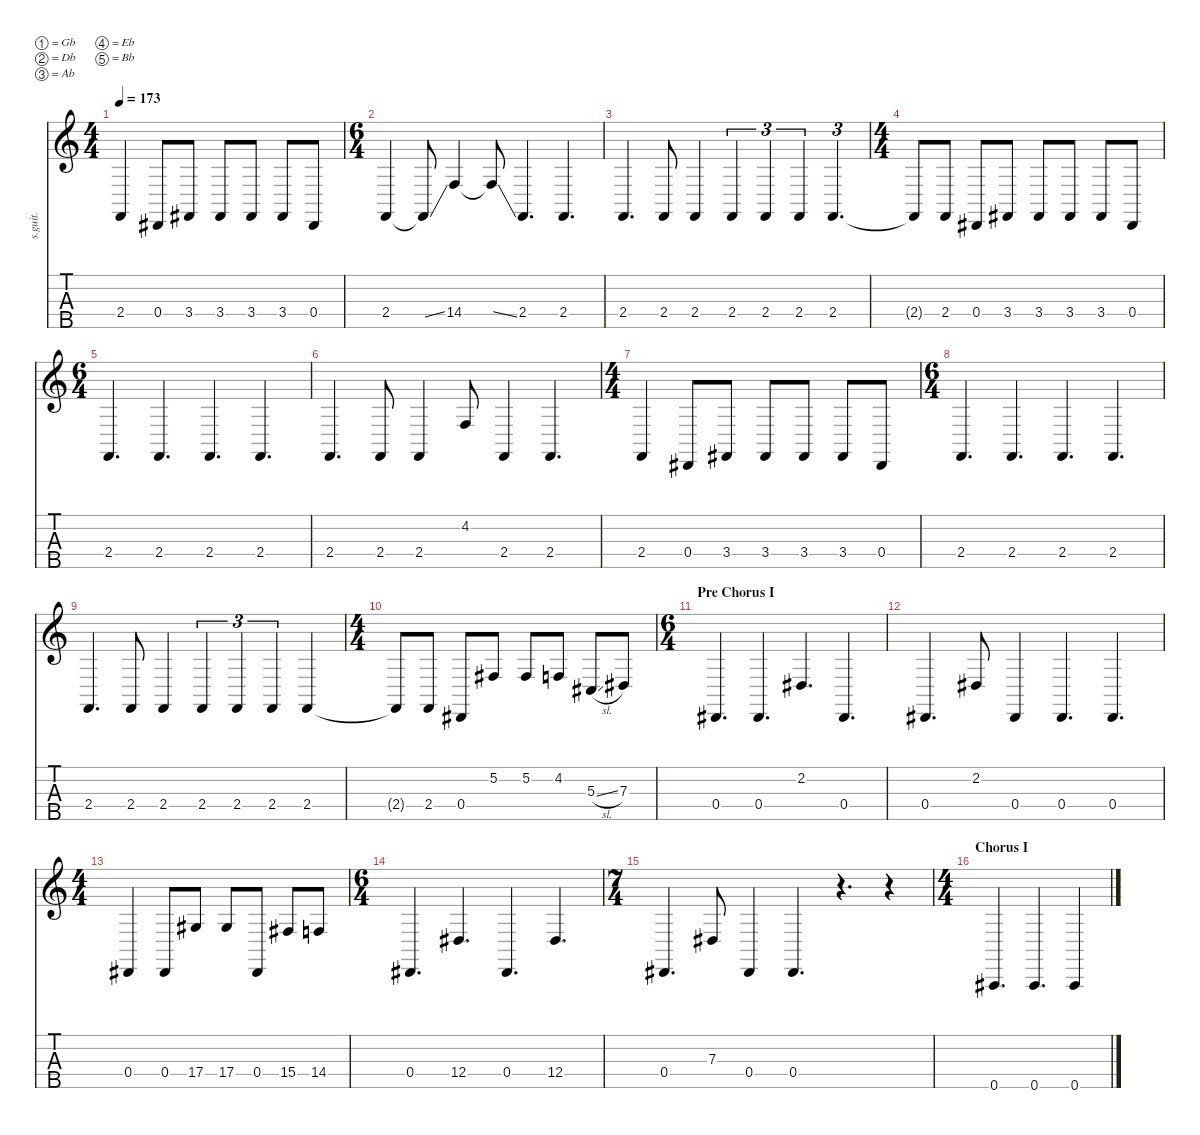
\defaultSystemsLayout 4
\hideDynamics
\bracketExtendMode nobrackets
\track ("III" "s.guit.") {instrument electricbasspick}
\staff {score tabs}
\tuning (Gb2 Db2 Ab1 Eb1 Bb0)
\ts (4 4)
\beaming (8 2 2 2 2)
\tempo 173
\clef g2
\ks c
2.4.4{lyrics (0 "") lyrics (1 "") lyrics (2 "") lyrics (3 "") lyrics (4 "") dy mf} 0.4{acc #}.8{lyrics (0 "") lyrics (1 "") lyrics (2 "") lyrics (3 "") lyrics (4 "")} 3.4{acc #}.8{lyrics (0 "") lyrics (1 "") lyrics (2 "") lyrics (3 "") lyrics (4 "")} 3.4{acc #}.8{lyrics (0 "") lyrics (1 "") lyrics (2 "") lyrics (3 "") lyrics (4 "")} 3.4{acc #}.8{lyrics (0 "") lyrics (1 "") lyrics (2 "") lyrics (3 "") lyrics (4 "")} 3.4{acc #}.8{lyrics (0 "") lyrics (1 "") lyrics (2 "") lyrics (3 "") lyrics (4 "")} 0.4{acc #}.8{lyrics (0 "") lyrics (1 "") lyrics (2 "") lyrics (3 "") lyrics (4 "")} |
\ts (6 4)
\beaming (8 2 2 2 2)
2.4.4{lyrics (0 "") lyrics (1 "") lyrics (2 "") lyrics (3 "") lyrics (4 "")} 2.4{ss t}.8{lyrics (0 "") lyrics (1 "") lyrics (2 "") lyrics (3 "") lyrics (4 "")} 14.4.4{lyrics (0 "") lyrics (1 "") lyrics (2 "") lyrics (3 "") lyrics (4 "")} 14.4{ss t}.8{lyrics (0 "") lyrics (1 "") lyrics (2 "") lyrics (3 "") lyrics (4 "")} 2.4.4{d lyrics (0 "") lyrics (1 "") lyrics (2 "") lyrics (3 "") lyrics (4 "")} 2.4.4{d lyrics (0 "") lyrics (1 "") lyrics (2 "") lyrics (3 "") lyrics (4 "")} |
2.4.4{d lyrics (0 "") lyrics (1 "") lyrics (2 "") lyrics (3 "") lyrics (4 "")} 2.4.8{lyrics (0 "") lyrics (1 "") lyrics (2 "") lyrics (3 "") lyrics (4 "")} 2.4.4{lyrics (0 "") lyrics (1 "") lyrics (2 "") lyrics (3 "") lyrics (4 "")} 2.4.4{tu (3 2) lyrics (0 "") lyrics (1 "") lyrics (2 "") lyrics (3 "") lyrics (4 "")} 2.4.4{tu (3 2) lyrics (0 "") lyrics (1 "") lyrics (2 "") lyrics (3 "") lyrics (4 "")} 2.4.4{tu (3 2) lyrics (0 "") lyrics (1 "") lyrics (2 "") lyrics (3 "") lyrics (4 "")} 2.4.4{d tu (3 2) lyrics (0 "") lyrics (1 "") lyrics (2 "") lyrics (3 "") lyrics (4 "")} |
\ts (4 4)
\beaming (8 2 2 2 2)
2.4{t}.8{lyrics (0 "") lyrics (1 "") lyrics (2 "") lyrics (3 "") lyrics (4 "")} 2.4.8{lyrics (0 "") lyrics (1 "") lyrics (2 "") lyrics (3 "") lyrics (4 "")} 0.4{acc #}.8{lyrics (0 "") lyrics (1 "") lyrics (2 "") lyrics (3 "") lyrics (4 "")} 3.4{acc #}.8{lyrics (0 "") lyrics (1 "") lyrics (2 "") lyrics (3 "") lyrics (4 "")} 3.4{acc #}.8{lyrics (0 "") lyrics (1 "") lyrics (2 "") lyrics (3 "") lyrics (4 "")} 3.4{acc #}.8{lyrics (0 "") lyrics (1 "") lyrics (2 "") lyrics (3 "") lyrics (4 "")} 3.4{acc #}.8{lyrics (0 "") lyrics (1 "") lyrics (2 "") lyrics (3 "") lyrics (4 "")} 0.4{acc #}.8{lyrics (0 "") lyrics (1 "") lyrics (2 "") lyrics (3 "") lyrics (4 "")} |
\ts (6 4)
\beaming (8 2 2 2 2)
2.4.4{d lyrics (0 "") lyrics (1 "") lyrics (2 "") lyrics (3 "") lyrics (4 "")} 2.4.4{d lyrics (0 "") lyrics (1 "") lyrics (2 "") lyrics (3 "") lyrics (4 "")} 2.4.4{d lyrics (0 "") lyrics (1 "") lyrics (2 "") lyrics (3 "") lyrics (4 "")} 2.4.4{d lyrics (0 "") lyrics (1 "") lyrics (2 "") lyrics (3 "") lyrics (4 "")} |
2.4.4{d lyrics (0 "") lyrics (1 "") lyrics (2 "") lyrics (3 "") lyrics (4 "")} 2.4.8{lyrics (0 "") lyrics (1 "") lyrics (2 "") lyrics (3 "") lyrics (4 "")} 2.4.4{lyrics (0 "") lyrics (1 "") lyrics (2 "") lyrics (3 "") lyrics (4 "")} 4.2.8{lyrics (0 "") lyrics (1 "") lyrics (2 "") lyrics (3 "") lyrics (4 "")} 2.4.4{lyrics (0 "") lyrics (1 "") lyrics (2 "") lyrics (3 "") lyrics (4 "")} 2.4.4{d lyrics (0 "") lyrics (1 "") lyrics (2 "") lyrics (3 "") lyrics (4 "")} |
\ts (4 4)
\beaming (8 2 2 2 2)
2.4.4{lyrics (0 "") lyrics (1 "") lyrics (2 "") lyrics (3 "") lyrics (4 "")} 0.4{acc #}.8{lyrics (0 "") lyrics (1 "") lyrics (2 "") lyrics (3 "") lyrics (4 "")} 3.4{acc #}.8{lyrics (0 "") lyrics (1 "") lyrics (2 "") lyrics (3 "") lyrics (4 "")} 3.4{acc #}.8{lyrics (0 "") lyrics (1 "") lyrics (2 "") lyrics (3 "") lyrics (4 "")} 3.4{acc #}.8{lyrics (0 "") lyrics (1 "") lyrics (2 "") lyrics (3 "") lyrics (4 "")} 3.4{acc #}.8{lyrics (0 "") lyrics (1 "") lyrics (2 "") lyrics (3 "") lyrics (4 "")} 0.4{acc #}.8{lyrics (0 "") lyrics (1 "") lyrics (2 "") lyrics (3 "") lyrics (4 "")} |
\ts (6 4)
\beaming (8 2 2 2 2)
2.4.4{d lyrics (0 "") lyrics (1 "") lyrics (2 "") lyrics (3 "") lyrics (4 "")} 2.4.4{d lyrics (0 "") lyrics (1 "") lyrics (2 "") lyrics (3 "") lyrics (4 "")} 2.4.4{d lyrics (0 "") lyrics (1 "") lyrics (2 "") lyrics (3 "") lyrics (4 "")} 2.4.4{d lyrics (0 "") lyrics (1 "") lyrics (2 "") lyrics (3 "") lyrics (4 "")} |
2.4.4{d lyrics (0 "") lyrics (1 "") lyrics (2 "") lyrics (3 "") lyrics (4 "")} 2.4.8{lyrics (0 "") lyrics (1 "") lyrics (2 "") lyrics (3 "") lyrics (4 "")} 2.4.4{lyrics (0 "") lyrics (1 "") lyrics (2 "") lyrics (3 "") lyrics (4 "")} 2.4.4{tu (3 2) lyrics (0 "") lyrics (1 "") lyrics (2 "") lyrics (3 "") lyrics (4 "")} 2.4.4{tu (3 2) lyrics (0 "") lyrics (1 "") lyrics (2 "") lyrics (3 "") lyrics (4 "")} 2.4.4{tu (3 2) lyrics (0 "") lyrics (1 "") lyrics (2 "") lyrics (3 "") lyrics (4 "")} 2.4.4{lyrics (0 "") lyrics (1 "") lyrics (2 "") lyrics (3 "") lyrics (4 "")} |
\ts (4 4)
\beaming (8 2 2 2 2)
2.4{t}.8{lyrics (0 "") lyrics (1 "") lyrics (2 "") lyrics (3 "") lyrics (4 "")} 2.4.8{lyrics (0 "") lyrics (1 "") lyrics (2 "") lyrics (3 "") lyrics (4 "")} 0.4{acc #}.8{lyrics (0 "") lyrics (1 "") lyrics (2 "") lyrics (3 "") lyrics (4 "")} 5.2{acc #}.8{lyrics (0 "") lyrics (1 "") lyrics (2 "") lyrics (3 "") lyrics (4 "")} 5.2{acc #}.8{lyrics (0 "") lyrics (1 "") lyrics (2 "") lyrics (3 "") lyrics (4 "")} 4.2.8{lyrics (0 "") lyrics (1 "") lyrics (2 "") lyrics (3 "") lyrics (4 "")} 5.3{sl acc #}.8{lyrics (0 "") lyrics (1 "") lyrics (2 "") lyrics (3 "") lyrics (4 "")} 7.3{acc #}.8{lyrics (0 "") lyrics (1 "") lyrics (2 "") lyrics (3 "") lyrics (4 "")} |
\ts (6 4)
\beaming (8 2 2 2 2)
\section ("" "Pre Chorus I")
0.4{acc #}.4{d lyrics (0 "") lyrics (1 "") lyrics (2 "") lyrics (3 "") lyrics (4 "")} 0.4{acc #}.4{d lyrics (0 "") lyrics (1 "") lyrics (2 "") lyrics (3 "") lyrics (4 "")} 2.2{acc #}.4{d lyrics (0 "") lyrics (1 "") lyrics (2 "") lyrics (3 "") lyrics (4 "")} 0.4{acc #}.4{d lyrics (0 "") lyrics (1 "") lyrics (2 "") lyrics (3 "") lyrics (4 "")} |
0.4{acc #}.4{d lyrics (0 "") lyrics (1 "") lyrics (2 "") lyrics (3 "") lyrics (4 "")} 2.2{acc #}.8{lyrics (0 "") lyrics (1 "") lyrics (2 "") lyrics (3 "") lyrics (4 "")} 0.4{acc #}.4{lyrics (0 "") lyrics (1 "") lyrics (2 "") lyrics (3 "") lyrics (4 "")} 0.4{acc #}.4{d lyrics (0 "") lyrics (1 "") lyrics (2 "") lyrics (3 "") lyrics (4 "")} 0.4{acc #}.4{d lyrics (0 "") lyrics (1 "") lyrics (2 "") lyrics (3 "") lyrics (4 "")} |
\ts (4 4)
\beaming (8 2 2 2 2)
0.4{acc #}.4{lyrics (0 "") lyrics (1 "") lyrics (2 "") lyrics (3 "") lyrics (4 "")} 0.4{acc #}.8{lyrics (0 "") lyrics (1 "") lyrics (2 "") lyrics (3 "") lyrics (4 "")} 17.4{acc #}.8{lyrics (0 "") lyrics (1 "") lyrics (2 "") lyrics (3 "") lyrics (4 "")} 17.4{acc #}.8{lyrics (0 "") lyrics (1 "") lyrics (2 "") lyrics (3 "") lyrics (4 "")} 0.4{acc #}.8{lyrics (0 "") lyrics (1 "") lyrics (2 "") lyrics (3 "") lyrics (4 "")} 15.4{acc #}.8{lyrics (0 "") lyrics (1 "") lyrics (2 "") lyrics (3 "") lyrics (4 "")} 14.4.8{lyrics (0 "") lyrics (1 "") lyrics (2 "") lyrics (3 "") lyrics (4 "")} |
\ts (6 4)
\beaming (8 2 2 2 2)
0.4{acc #}.4{d lyrics (0 "") lyrics (1 "") lyrics (2 "") lyrics (3 "") lyrics (4 "")} 12.4{acc #}.4{d lyrics (0 "") lyrics (1 "") lyrics (2 "") lyrics (3 "") lyrics (4 "")} 0.4{acc #}.4{d lyrics (0 "") lyrics (1 "") lyrics (2 "") lyrics (3 "") lyrics (4 "")} 12.4{acc #}.4{d lyrics (0 "") lyrics (1 "") lyrics (2 "") lyrics (3 "") lyrics (4 "")} |
\ts (7 4)
\beaming (8 2 2 2 2)
0.4{acc #}.4{d lyrics (0 "") lyrics (1 "") lyrics (2 "") lyrics (3 "") lyrics (4 "")} 7.3{acc #}.8{lyrics (0 "") lyrics (1 "") lyrics (2 "") lyrics (3 "") lyrics (4 "")} 0.4{acc #}.4{lyrics (0 "") lyrics (1 "") lyrics (2 "") lyrics (3 "") lyrics (4 "")} 0.4{acc #}.4{d lyrics (0 "") lyrics (1 "") lyrics (2 "") lyrics (3 "") lyrics (4 "")} r.4{d} r.4 |
\ts (4 4)
\beaming (8 2 2 2 2)
\section ("" "Chorus I")
0.5{acc #}.4{d lyrics (0 "") lyrics (1 "") lyrics (2 "") lyrics (3 "") lyrics (4 "")} 0.5{acc #}.4{d lyrics (0 "") lyrics (1 "") lyrics (2 "") lyrics (3 "") lyrics (4 "")} 0.5{acc #}.4{lyrics (0 "") lyrics (1 "") lyrics (2 "") lyrics (3 "") lyrics (4 "")}
